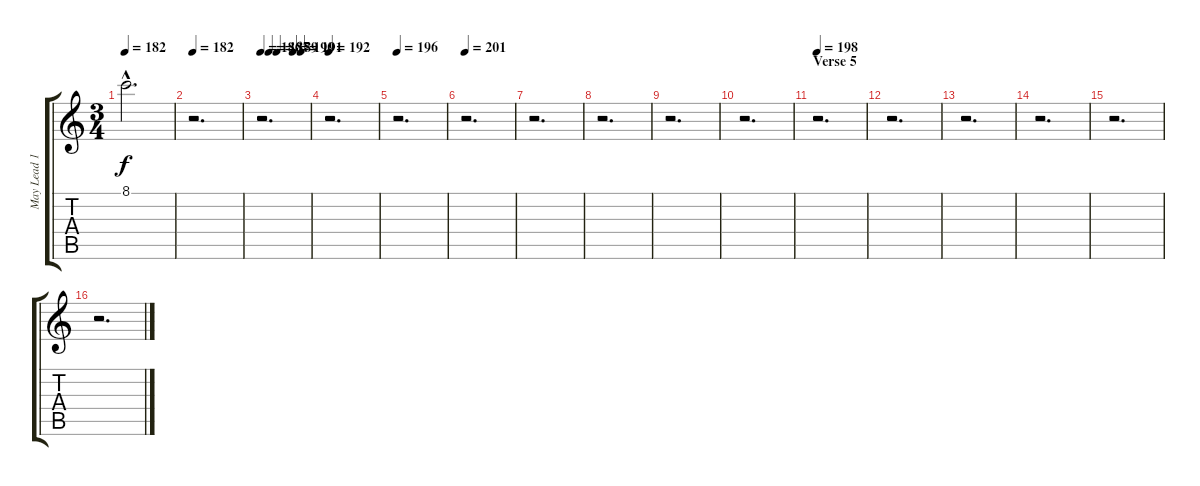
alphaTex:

\track ("May Lead 1" "May Lead 1") {instrument overdrivenguitar}
\staff {score tabs}
\tuning (E4 B3 G3 D3 A2 E2) {hide}
\ts (3 4)
\tempo 182
\clef g2
\ks c
8.1{hac t}.2{d dy f} |
\tempo 182
r.2{d} |
\tempo 186
\tempo (187 0.16666666666666666)
\tempo (189 0.3333333333333333)
\tempo (190 0.6666666666666666)
\tempo (191 0.8333333333333334)
r.2{d} |
\tempo 192
r.2{d} |
\tempo 196
r.2{d} |
\tempo 201
r.2{d} |
r.2{d} |
r.2{d} |
r.2{d} |
r.2{d} |
\section ("" "Verse 5")
\tempo 198
r.2{d} |
r.2{d} |
r.2{d} |
r.2{d} |
r.2{d} |
r.2{d}
